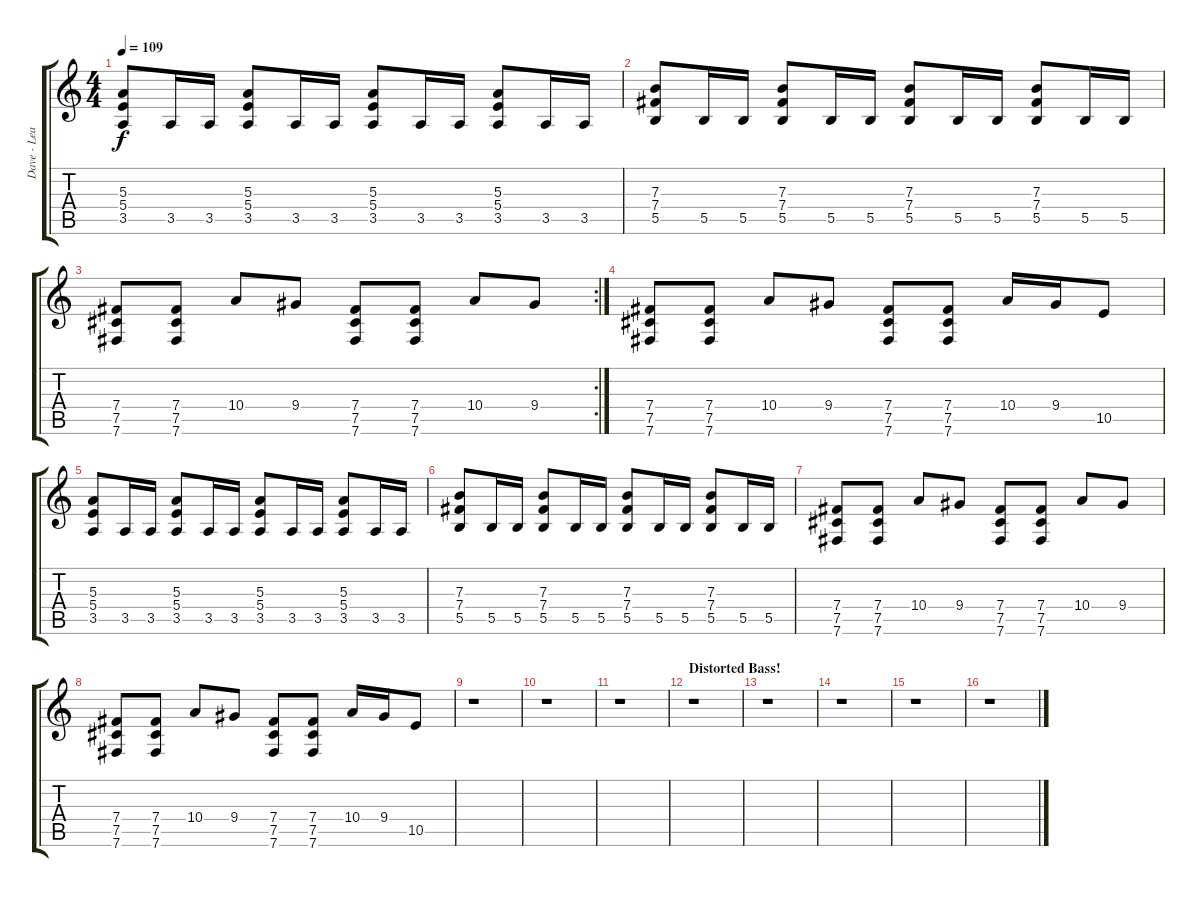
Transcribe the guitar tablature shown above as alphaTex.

\track ("Dave - Lead" "Dave - Lea") {instrument distortionguitar}
\staff {score tabs}
\tuning (Db4 Ab3 E3 B2 Gb2 B1) {hide}
\ts (4 4)
\tempo 109
\clef g2
\ks c
(5.3 5.4 3.5).8{dy f} 3.5.16 3.5.16 (5.3 5.4 3.5).8 3.5.16 3.5.16 (5.3 5.4 3.5).8 3.5.16 3.5.16 (5.3 5.4 3.5).8 3.5.16 3.5.16 |
(7.3 7.4 5.5).8 5.5.16 5.5.16 (7.3 7.4 5.5).8 5.5.16 5.5.16 (7.3 7.4 5.5).8 5.5.16 5.5.16 (7.3 7.4 5.5).8 5.5.16 5.5.16 |
\rc 2
(7.4 7.5 7.6).8 (7.4 7.5 7.6).8 10.4.8 9.4.8 (7.4 7.5 7.6).8 (7.4 7.5 7.6).8 10.4.8 9.4.8 |
(7.4 7.5 7.6).8 (7.4 7.5 7.6).8 10.4.8 9.4.8 (7.4 7.5 7.6).8 (7.4 7.5 7.6).8 10.4.16 9.4.16 10.5.8 |
(5.3 5.4 3.5).8 3.5.16 3.5.16 (5.3 5.4 3.5).8 3.5.16 3.5.16 (5.3 5.4 3.5).8 3.5.16 3.5.16 (5.3 5.4 3.5).8 3.5.16 3.5.16 |
(7.3 7.4 5.5).8 5.5.16 5.5.16 (7.3 7.4 5.5).8 5.5.16 5.5.16 (7.3 7.4 5.5).8 5.5.16 5.5.16 (7.3 7.4 5.5).8 5.5.16 5.5.16 |
(7.4 7.5 7.6).8 (7.4 7.5 7.6).8 10.4.8 9.4.8 (7.4 7.5 7.6).8 (7.4 7.5 7.6).8 10.4.8 9.4.8 |
(7.4 7.5 7.6).8 (7.4 7.5 7.6).8 10.4.8 9.4.8 (7.4 7.5 7.6).8 (7.4 7.5 7.6).8 10.4.16 9.4.16 10.5.8 |
r.1 |
r.1 |
r.1 |
\section ("" "Distorted Bass!")
r.1 |
r.1 |
r.1 |
r.1 |
r.1
